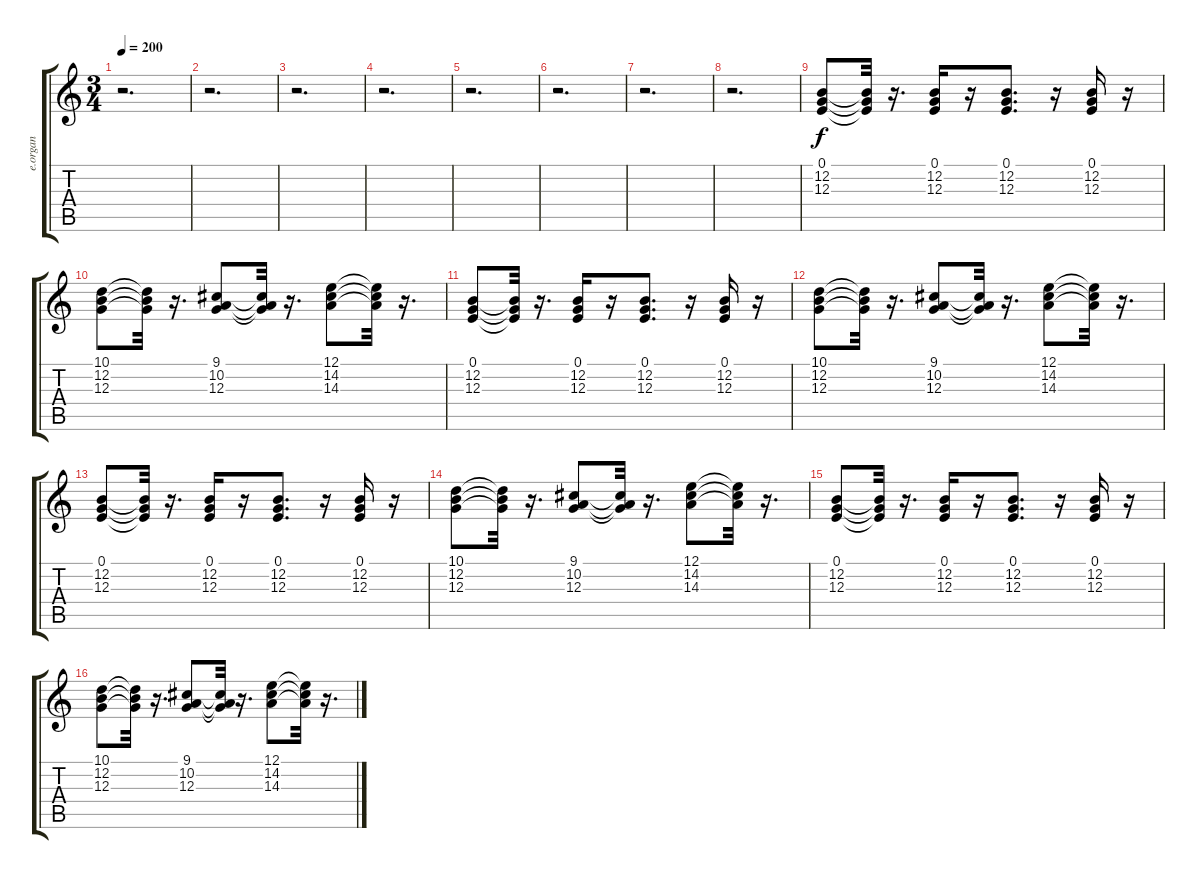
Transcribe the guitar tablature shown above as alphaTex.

\track ("e.organ" "e.organ") {instrument rockorgan}
\staff {score tabs}
\tuning (E4 B3 G3 D3 A2 E2) {hide}
\ts (3 4)
\tempo 200
\clef g2
\ks c
r.2{d dy ff} |
r.2{d} |
r.2{d} |
r.2{d} |
r.2{d} |
r.2{d} |
r.2{d} |
r.2{d} |
(0.1 12.2 12.3).8{dy f} (0.1{t} 12.2{t} 12.3{t}).32 r.16{d} (0.1 12.2 12.3).16 r.16 (0.1 12.2 12.3).8{d} r.16 (0.1 12.2 12.3).16 r.16 |
(10.1 12.2 12.3).8 (10.1{t} 12.2{t} 12.3{t}).32 r.16{d} (9.1 10.2 12.3).8 (9.1{t} 10.2{t} 12.3{t}).32 r.16{d} (12.1 14.2 14.3).8 (12.1{t} 14.2{t} 14.3{t}).32 r.16{d} |
(0.1 12.2 12.3).8 (0.1{t} 12.2{t} 12.3{t}).32 r.16{d} (0.1 12.2 12.3).16 r.16 (0.1 12.2 12.3).8{d} r.16 (0.1 12.2 12.3).16 r.16 |
(10.1 12.2 12.3).8 (10.1{t} 12.2{t} 12.3{t}).32 r.16{d} (9.1 10.2 12.3).8 (9.1{t} 10.2{t} 12.3{t}).32 r.16{d} (12.1 14.2 14.3).8 (12.1{t} 14.2{t} 14.3{t}).32 r.16{d} |
(0.1 12.2 12.3).8 (0.1{t} 12.2{t} 12.3{t}).32 r.16{d} (0.1 12.2 12.3).16 r.16 (0.1 12.2 12.3).8{d} r.16 (0.1 12.2 12.3).16 r.16 |
(10.1 12.2 12.3).8 (10.1{t} 12.2{t} 12.3{t}).32 r.16{d} (9.1 10.2 12.3).8 (9.1{t} 10.2{t} 12.3{t}).32 r.16{d} (12.1 14.2 14.3).8 (12.1{t} 14.2{t} 14.3{t}).32 r.16{d} |
(0.1 12.2 12.3).8 (0.1{t} 12.2{t} 12.3{t}).32 r.16{d} (0.1 12.2 12.3).16 r.16 (0.1 12.2 12.3).8{d} r.16 (0.1 12.2 12.3).16 r.16 |
(10.1 12.2 12.3).8 (10.1{t} 12.2{t} 12.3{t}).32 r.16{d} (9.1 10.2 12.3).8 (9.1{t} 10.2{t} 12.3{t}).32 r.16{d} (12.1 14.2 14.3).8 (12.1{t} 14.2{t} 14.3{t}).32 r.16{d}
